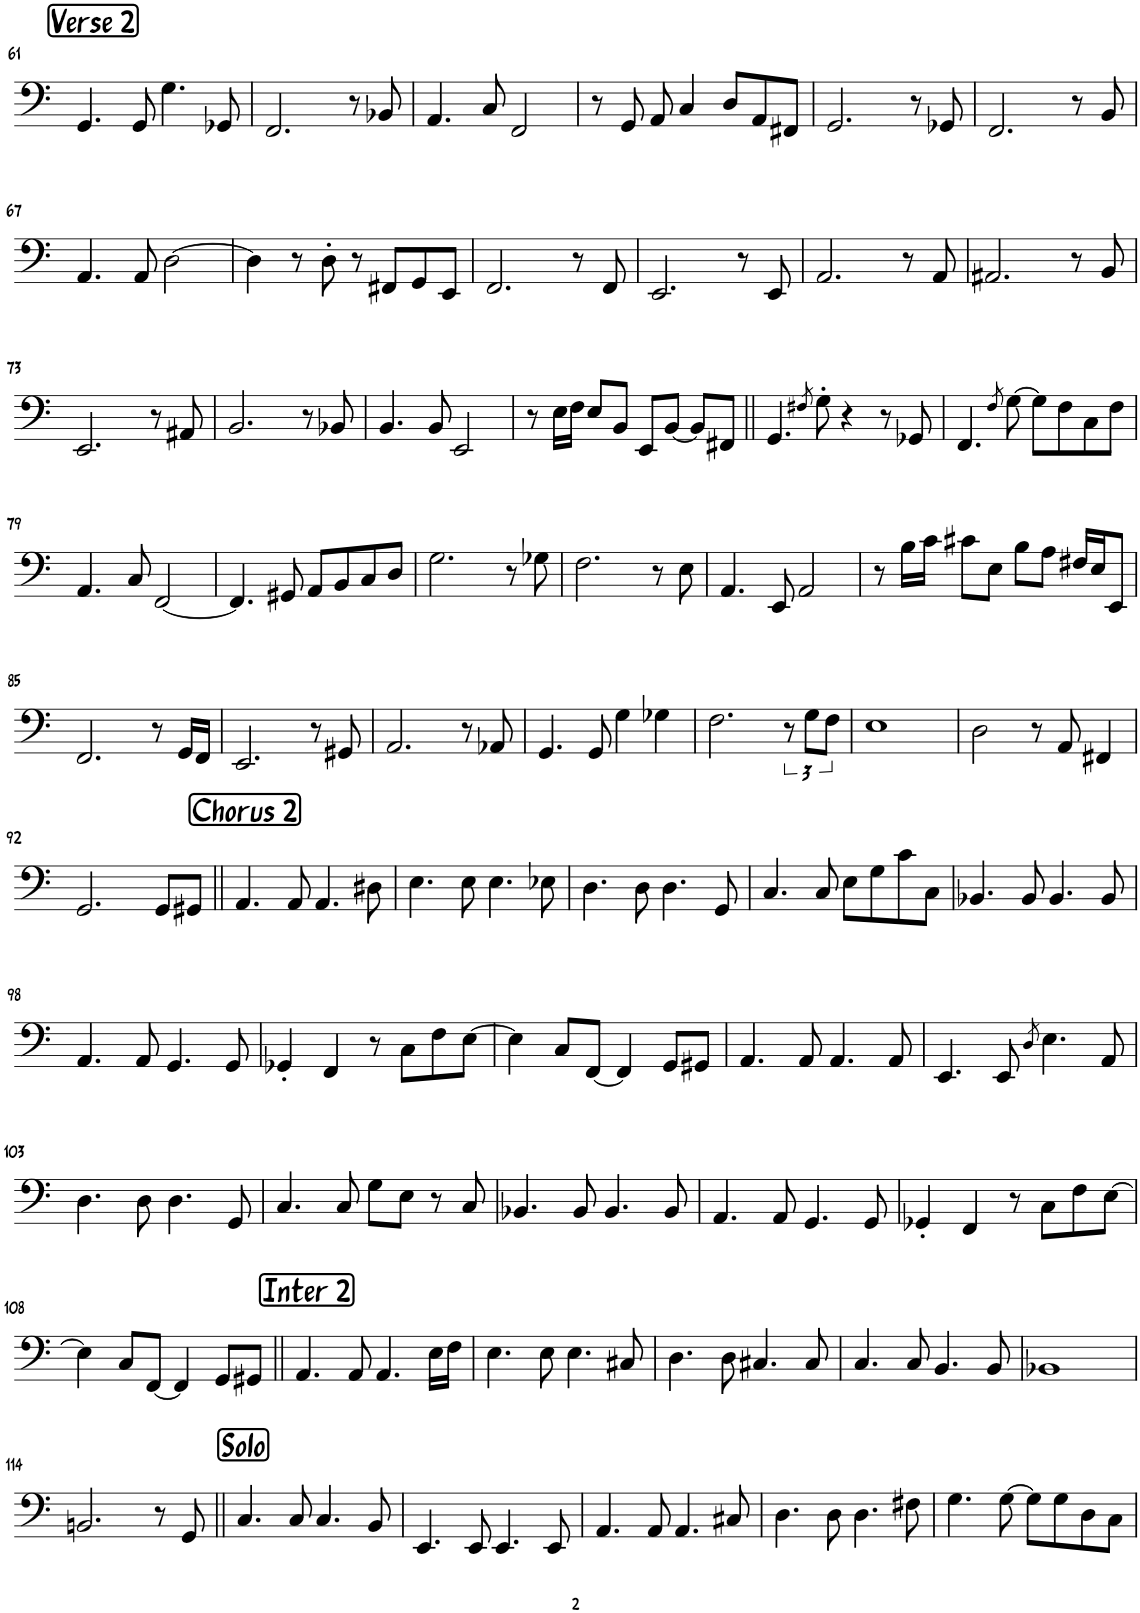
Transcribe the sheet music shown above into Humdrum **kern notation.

**kern
*part1
*staff1
*I"Electric Bass
*I'El. B.
!!LO:PB:g=z
*clefF4
*Trd7c12
*k[]
*M4/4
!!LO:REH:place=s1:a:rj:fs=14:t=Verse 2
=61
4.GG/
8GG/
4.G\
8GG-X/
=62
2.FF/
8r
8BB-X/
=63
4.AA/
8C/
2FF/
=64
8r
8GG/
8AA/
4C/
8D/L
8AA/
8FF#X/J
=65
2.GG/
8r
8GG-X/
=66
2.FF/
8r
8BB/
!!LO:LB:g=z
=67
4.AA/
8AA/
[2D\
=68
4D\]
8r
8D'\
8r
8FF#X/L
8GG/
8EE/J
=69
2.FF/
8r
8FF/
=70
2.EE/
8r
8EE/
=71
2.AA/
8r
8AA/
=72
2.AA#X/
8r
8BB/
!!LO:LB:g=z
=73
2.EE/
8r
8AA#X/
=74
2.BB/
8r
8BB-X/
=75
4.BB/
8BB/
2EE/
=76
8r
16E\LL
16F\JJ
8E/L
8BB/J
8EE/L
[8BB/J
8BB/L]
8FF#X/J
=77||
4.GG/
8qF#X/
8G'\
4r
8r
8GG-X/
=78
4.FF/
8qF/
[8G\
8G\L]
8F\
8C\
8F\J
!!LO:LB:g=z
=79
4.AA/
8C/
[2FF/
=80
4.FF/]
8GG#X/
8AA/L
8BB/
8C/
8D/J
=81
2.G\
8r
8G-X\
=82
2.F\
8r
8E\
=83
4.AA/
8EE/
2AA/
=84
8r
16B\LL
16c\JJ
8c#X\L
8E\J
8B\L
8A\J
16F#X/LL
16E/J
8EE/J
!!LO:LB:g=z
=85
2.FF/
8r
16GG/LL
16FF/JJ
=86
2.EE/
8r
8GG#X/
=87
2.AA/
8r
8AA-X/
=88
4.GG/
8GG/
4G\
4G-X\
=89
2.F\
12r
12G\L
12F\J
=90
1E
=91
2D\
8r
8AA/
4FF#X/
!!LO:LB:g=z
=92
2.GG/
8GG/L
8GG#X/J
!!LO:REH:place=s1:a:rj:fs=14:t=Chorus 2
=93||
4.AA/
8AA/
4.AA/
8D#X\
=94
4.E\
8E\
4.E\
8E-X\
=95
4.D\
8D\
4.D\
8GG/
=96
4.C/
8C/
8E\L
8G\
8c\
8C\J
=97
4.BB-X/
8BB-/
4.BB-/
8BB-/
!!LO:LB:g=z
=98
4.AA/
8AA/
4.GG/
8GG/
=99
4GG-X'/
4FF/
8r
8C\L
8F\
[8E\J
=100
4E\]
8C/L
[8FF/J
4FF/]
8GG/L
8GG#X/J
=101
4.AA/
8AA/
4.AA/
8AA/
=102
4.EE/
8EE/
8qD/
4.E\
8AA/
!!LO:LB:g=z
=103
4.D\
8D\
4.D\
8GG/
=104
4.C/
8C/
8G\L
8E\J
8r
8C/
=105
4.BB-X/
8BB-/
4.BB-/
8BB-/
=106
4.AA/
8AA/
4.GG/
8GG/
=107
4GG-X'/
4FF/
8r
8C\L
8F\
[8E\J
!!LO:LB:g=z
=108
4E\]
8C/L
[8FF/J
4FF/]
8GG/L
8GG#X/J
!!LO:REH:place=s1:a:rj:fs=14:t=Inter 2
=109||
4.AA/
8AA/
4.AA/
16E\LL
16F\JJ
=110
4.E\
8E\
4.E\
8C#X/
=111
4.D\
8D\
4.C#X/
8C#/
=112
4.C/
8C/
4.BB/
8BB/
=113
1BB-X
!!LO:LB:g=z
=114
2.BBn/
8r
8GG/
!!LO:REH:place=s1:a:rj:fs=14:t=Solo
=115||
4.C/
8C/
4.C/
8BB/
=116
4.EE/
8EE/
4.EE/
8EE/
=117
4.AA/
8AA/
4.AA/
8C#X/
=118
4.D\
8D\
4.D\
8F#X\
=119
4.G\
[8G\
8G\L]
8G\
8D\
8C\J
=
*-
